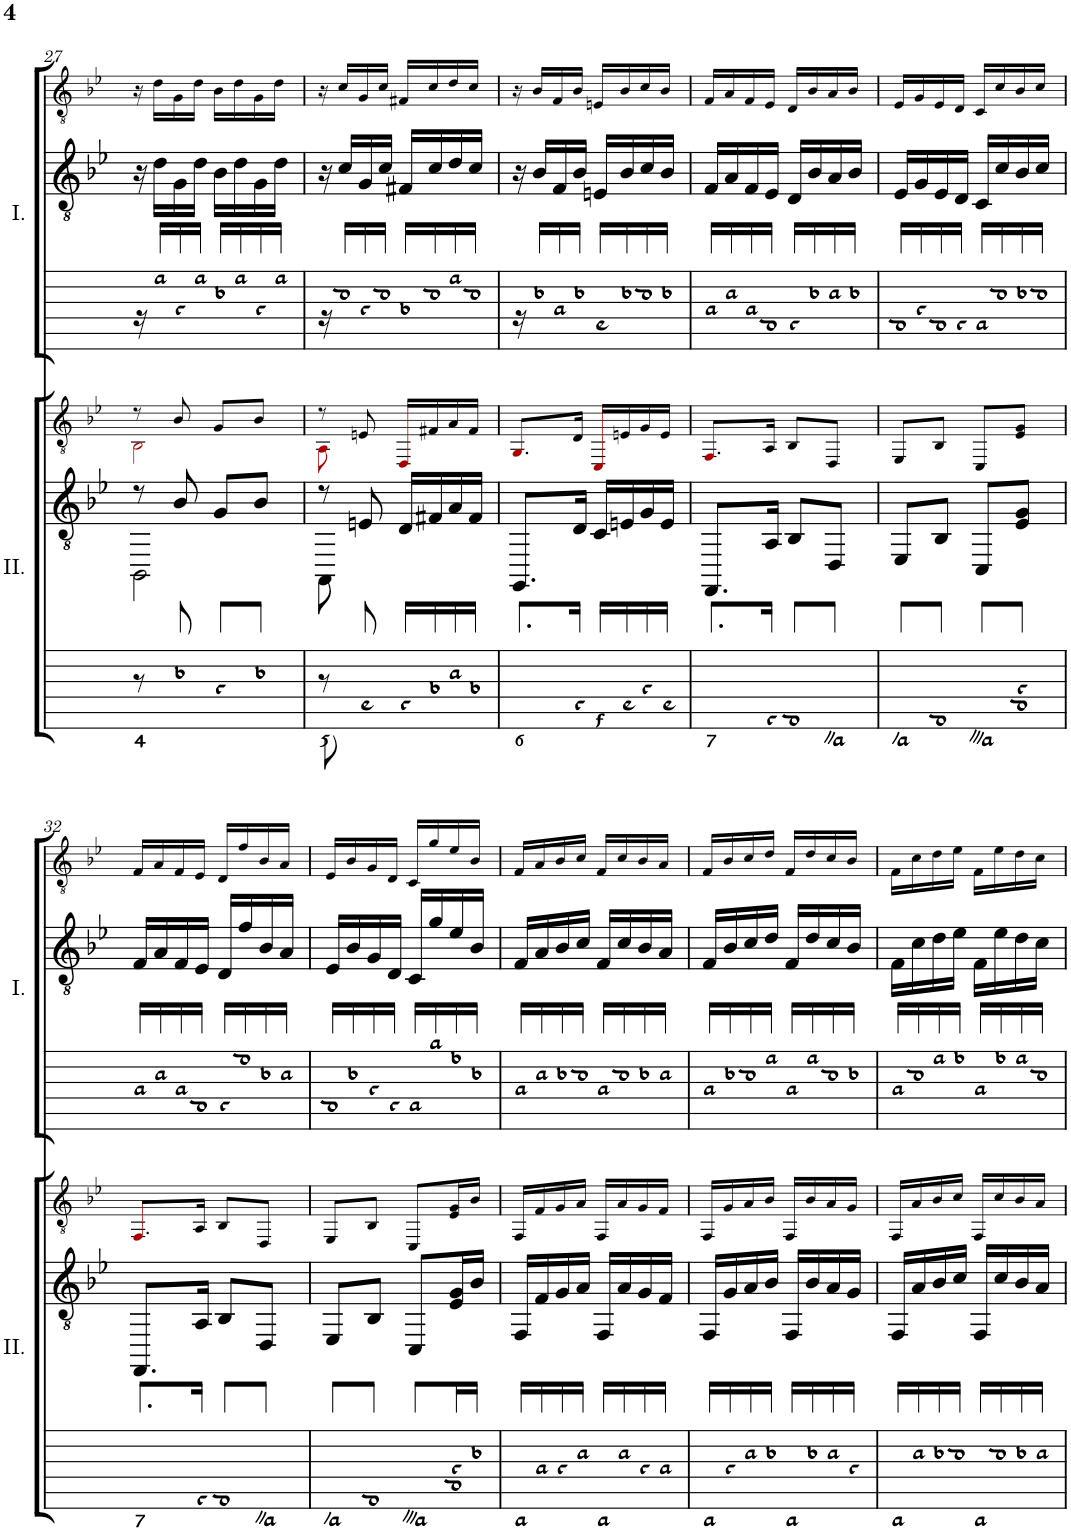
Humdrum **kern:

**kern	**kern	**kern	**kern	**kern	**kern
*part2	*part2	*part2	*part1	*part1	*part1
*staff6	*staff5	*staff4	*staff3	*staff2	*staff1
*I"II.	*	*	*I"I.	*	*
*I'II.	*	*	*I'I.	*	*
!!LO:PB:g=z
*	*clefGv2	*clefGv2	*	*clefGv2	*clefGv2
*k[b-e-]	*k[b-e-]	*k[b-e-]	*k[b-e-]	*k[b-e-]	*k[b-e-]
*M2/4	*M2/4	*M2/4	*M2/4	*M2/4	*M2/4
=27	=27	=27	=27	=27	=27
*^	*^	*^	*	*	*
2BBB-	8r	8r	2BBB-\	8r	2BB-i\	16r	16r	16r
.	.	.	.	.	.	16d/LL	16d\LL	16d\LL
.	8B-/	8B-/	.	8B-/	.	16G/	16G\	16G\
.	.	.	.	.	.	16d/JJ	16d\JJ	16d\JJ
.	8G/L	8G/L	.	8G/L	.	16B-/LL	16B-\LL	16B-\LL
.	.	.	.	.	.	16d/	16d\	16d\
.	8B-/J	8B-/J	.	8B-/J	.	16G/	16G\	16G\
.	.	.	.	.	.	16d/JJ	16d\JJ	16d\JJ
=28	=28	=28	=28	=28	=28	=28	=28	=28
8AAA\	8r	8r	8AAA\	8r	8AAi\	16r	16r	16r
.	.	.	.	.	.	16c/LL	16c/LL	16c/LL
4.ryy	8E#X/	8En/	4.ryy	8En/	4.ryy	16G/	16G/	16G/
.	.	.	.	.	.	16c/JJ	16c/JJ	16c/JJ
.	16D/LL	16D/LL	.	16DDi/LL	.	16F#X/LL	16F#X/LL	16F#X/LL
.	16F#X/	16F#X/	.	16F#X/	.	16c/	16c/	16c/
.	16A/	16A/	.	16A/	.	16d/	16d/	16d/
.	16F#/JJ	16F#/JJ	.	16F#/JJ	.	16c/JJ	16c/JJ	16c/JJ
*v	*v	*	*	*	*	*	*	*
*	*v	*v	*	*	*	*	*
*	*	*v	*v	*	*	*
=29	=29	=29	=29	=29	=29
8.GGG/L	8.GGG/L	8.GGi/L	16r	16r	16r
.	.	.	16B-/LL	16B-/LL	16B-/LL
.	.	.	16F/	16F/	16F/
16D/Jk	16D/Jk	16D/Jk	16B-/JJ	16B-/JJ	16B-/JJ
16C/LL	16C/LL	16CCi/LL	16E#X/LL	16En/LL	16En/LL
16E#X/	16En/	16En/	16B-/	16B-/	16B-/
16G/	16G/	16G/	16c/	16c/	16c/
16E/JJ	16E/JJ	16E/JJ	16B-/JJ	16B-/JJ	16B-/JJ
=30	=30	=30	=30	=30	=30
8.FFF/L	8.FFF/L	8.FFi/L	16F/LL	16F/LL	16F/LL
.	.	.	16A/	16A/	16A/
.	.	.	16F/	16F/	16F/
16AA/Jk	16AA/Jk	16AA/Jk	16E-/JJ	16E-/JJ	16E-/JJ
8BB-/L	8BB-/L	8BB-/L	16D/LL	16D/LL	16D/LL
.	.	.	16B-/	16B-/	16B-/
8DD/J	8DD/J	8DD/J	16A/	16A/	16A/
.	.	.	16B-/JJ	16B-/JJ	16B-/JJ
=31	=31	=31	=31	=31	=31
8EE-/L	8EE-/L	8EE-/L	16E-/LL	16E-/LL	16E-/LL
.	.	.	16G/	16G/	16G/
8BB-/J	8BB-/J	8BB-/J	16E-/	16E-/	16E-/
.	.	.	16D/JJ	16D/JJ	16D/JJ
8CC/L	8CC/L	8CC/L	16C/LL	16C/LL	16C/LL
.	.	.	16c/	16c/	16c/
8E-/ 8G/J	8E-/ 8G/J	8E-/ 8G/J	16B-/	16B-/	16B-/
.	.	.	16c/JJ	16c/JJ	16c/JJ
!!LO:LB:g=z
=32	=32	=32	=32	=32	=32
8.FFF/L	8.FFF/L	8.FFi/L	16F/LL	16F/LL	16F/LL
.	.	.	16A/	16A/	16A/
.	.	.	16F/	16F/	16F/
16AA/Jk	16AA/Jk	16AA/Jk	16E-/JJ	16E-/JJ	16E-/JJ
8BB-/L	8BB-/L	8BB-/L	16D/LL	16D/LL	16D/LL
.	.	.	16f/	16f/	16f/
8DD/J	8DD/J	8DD/J	16B-/	16B-/	16B-/
.	.	.	16A/JJ	16A/JJ	16A/JJ
=33	=33	=33	=33	=33	=33
8EE-/L	8EE-/L	8EE-/L	16E-/LL	16E-/LL	16E-/LL
.	.	.	16B-/	16B-/	16B-/
8BB-/J	8BB-/J	8BB-/J	16G/	16G/	16G/
.	.	.	16D/JJ	16D/JJ	16D/JJ
8CC/L	8CC/L	8CC/L	16C/LL	16C/LL	16C/LL
.	.	.	16g/	16g/	16g/
16E-/ 16G/L	16E-/ 16G/L	16E-/ 16G/L	16e-/	16e-/	16e-/
16B-/JJ	16B-/JJ	16B-/JJ	16B-/JJ	16B-/JJ	16B-/JJ
=34	=34	=34	=34	=34	=34
16FF/LL	16FF/LL	16FF/LL	16F/LL	16F/LL	16F/LL
16F/	16F/	16F/	16A/	16A/	16A/
16G/	16G/	16G/	16B-/	16B-/	16B-/
16A/JJ	16A/JJ	16A/JJ	16c/JJ	16c/JJ	16c/JJ
16FF/LL	16FF/LL	16FF/LL	16F/LL	16F/LL	16F/LL
16A/	16A/	16A/	16c/	16c/	16c/
16G/	16G/	16G/	16B-/	16B-/	16B-/
16F/JJ	16F/JJ	16F/JJ	16A/JJ	16A/JJ	16A/JJ
=35	=35	=35	=35	=35	=35
16FF/LL	16FF/LL	16FF/LL	16F/LL	16F/LL	16F/LL
16G/	16G/	16G/	16B-/	16B-/	16B-/
16A/	16A/	16A/	16c/	16c/	16c/
16B-/JJ	16B-/JJ	16B-/JJ	16d/JJ	16d/JJ	16d/JJ
16FF/LL	16FF/LL	16FF/LL	16F/LL	16F/LL	16F/LL
16B-/	16B-/	16B-/	16d/	16d/	16d/
16A/	16A/	16A/	16c/	16c/	16c/
16G/JJ	16G/JJ	16G/JJ	16B-/JJ	16B-/JJ	16B-/JJ
=36	=36	=36	=36	=36	=36
16FF/LL	16FF/LL	16FF/LL	16F/LL	16F\LL	16F\LL
16A/	16A/	16A/	16c/	16c\	16c\
16B-/	16B-/	16B-/	16d/	16d\	16d\
16c/JJ	16c/JJ	16c/JJ	16e-/JJ	16e-\JJ	16e-\JJ
16FF/LL	16FF/LL	16FF/LL	16F/LL	16F\LL	16F\LL
16c/	16c/	16c/	16e-/	16e-\	16e-\
16B-/	16B-/	16B-/	16d/	16d\	16d\
16A/JJ	16A/JJ	16A/JJ	16c/JJ	16c\JJ	16c\JJ
=	=	=	=	=	=
*-	*-	*-	*-	*-	*-
